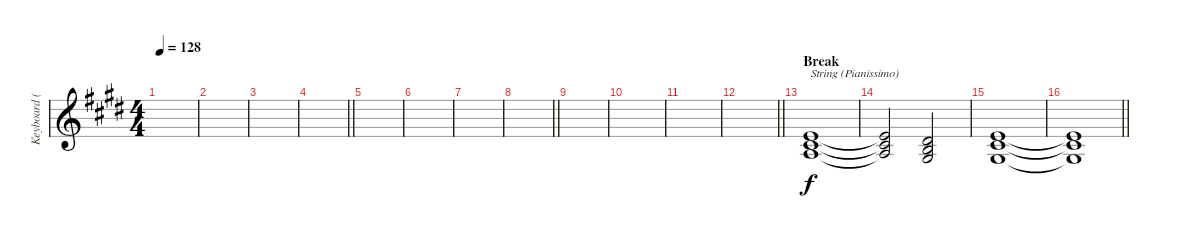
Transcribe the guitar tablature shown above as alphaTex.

\track ("Keyboard (Piano, String)" "Keyboard (") {instrument brightacousticpiano}
\staff {score}
\tuning (E4 B3 G3 D3 A2 E2) {hide}
\ts (4 4)
\tempo 128
\clef g2
\ks c#minor
|
|
|
\barLineRight lightlight
|
|
|
|
\barLineRight lightlight
|
|
|
|
\barLineRight lightlight
|
\section ("" "Break")
(0.1 2.2 2.3).1{txt "String (Pianissimo)" volume 8 instrument stringensemble1} |
(0.1{t} 2.2{t} 2.3{t}).2 (4.2 4.3 6.4).2 |
(0.1 2.2 1.3).1 |
\barLineRight lightlight
(0.1{t} 2.2{t} 1.3{t}).1
